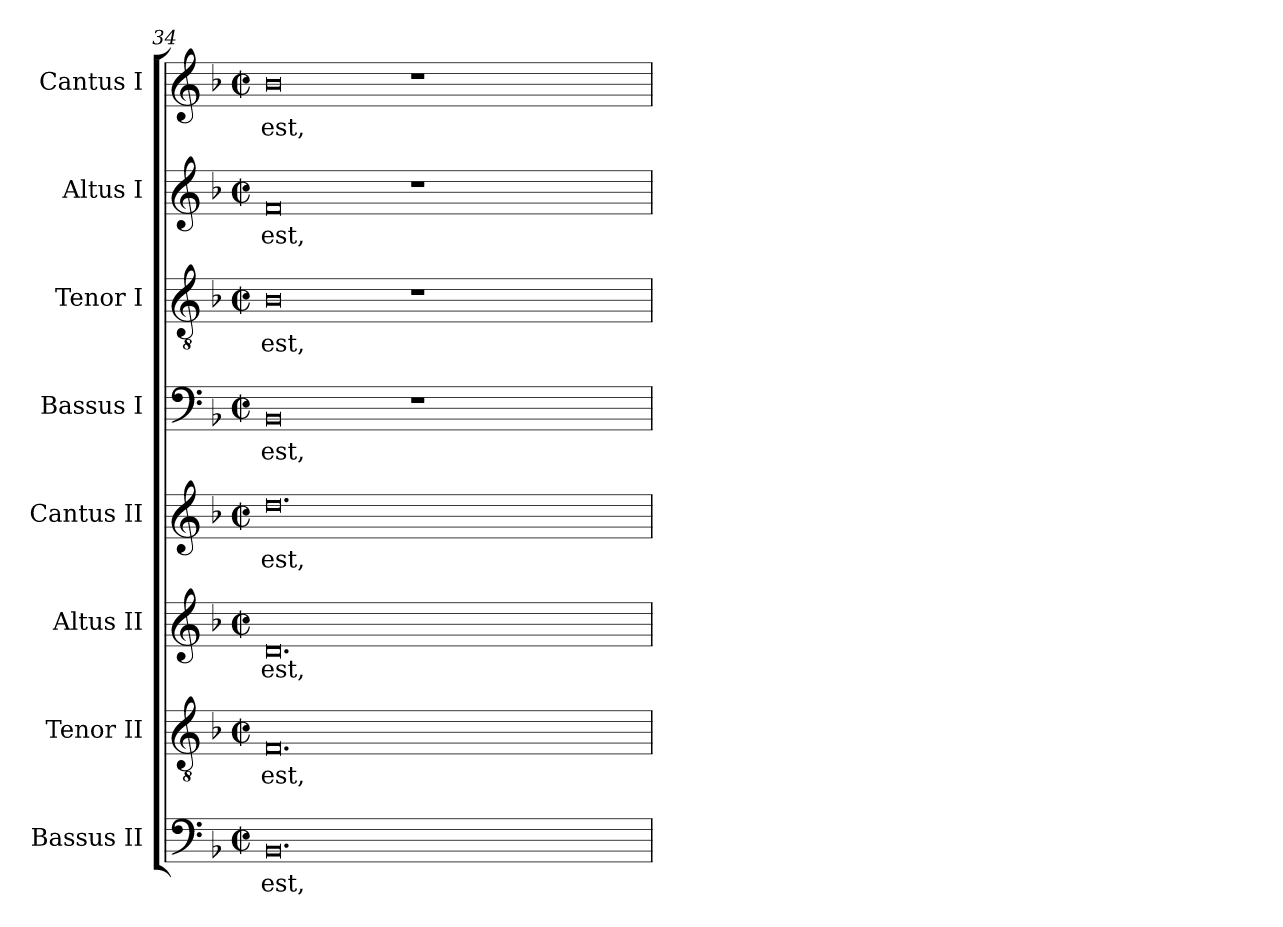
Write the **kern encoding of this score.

**kern	**text	**kern	**text	**kern	**text	**kern	**text	**kern	**text	**kern	**text	**kern	**text	**kern	**text
*part8	*part8	*part7	*part7	*part6	*part6	*part5	*part5	*part4	*part4	*part3	*part3	*part2	*part2	*part1	*part1
*staff8	*staff8	*staff7	*staff7	*staff6	*staff6	*staff5	*staff5	*staff4	*staff4	*staff3	*staff3	*staff2	*staff2	*staff1	*staff1
*I"Bassus II	*	*I"Tenor II	*	*I"Altus II	*	*I"Cantus II	*	*I"Bassus I	*	*I"Tenor I	*	*I"Altus I	*	*I"Cantus I	*
*clefF4	*	*clefGv2	*	*clefG2	*	*clefG2	*	*clefF4	*	*clefGv2	*	*clefG2	*	*clefG2	*
*k[b-]	*	*k[b-]	*	*k[b-]	*	*k[b-]	*	*k[b-]	*	*k[b-]	*	*k[b-]	*	*k[b-]	*
*F:	*	*F:	*	*F:	*	*F:	*	*F:	*	*F:	*	*F:	*	*F:	*
*M2/2	*	*M2/2	*	*M2/2	*	*M2/2	*	*M2/2	*	*M2/2	*	*M2/2	*	*M2/2	*
*met(c|)	*	*met(c|)	*	*met(c|)	*	*met(c|)	*	*met(c|)	*	*met(c|)	*	*met(c|)	*	*met(c|)	*
=34	=34	=34	=34	=34	=34	=34	=34	=34	=34	=34	=34	=34	=34	=34	=34
!	!LO:LY:b:cj	!	!LO:LY:b:cj	!	!LO:LY:b:cj	!	!LO:LY:b:cj	!	!LO:LY:b:cj	!	!LO:LY:b:cj	!	!LO:LY:b:cj	!	!LO:LY:b:cj
0.BB-	est,	0.F	est,	0.d	est,	0.dd	est,	0BB-	est,	0B-	est,	0f	est,	0b-	est,
!	!	!	!	!	!	!	!	!LO:N:vis=1	!	!LO:N:vis=1	!	!LO:N:vis=1	!	!LO:N:vis=1	!
.	.	.	.	.	.	.	.	0.r	.	0.r	.	0.r	.	0.r	.
0ryy	.	0ryy	.	0ryy	.	0ryy	.	.	.	.	.	.	.	.	.
=	=	=	=	=	=	=	=	=	=	=	=	=	=	=	=
*-	*-	*-	*-	*-	*-	*-	*-	*-	*-	*-	*-	*-	*-	*-	*-
